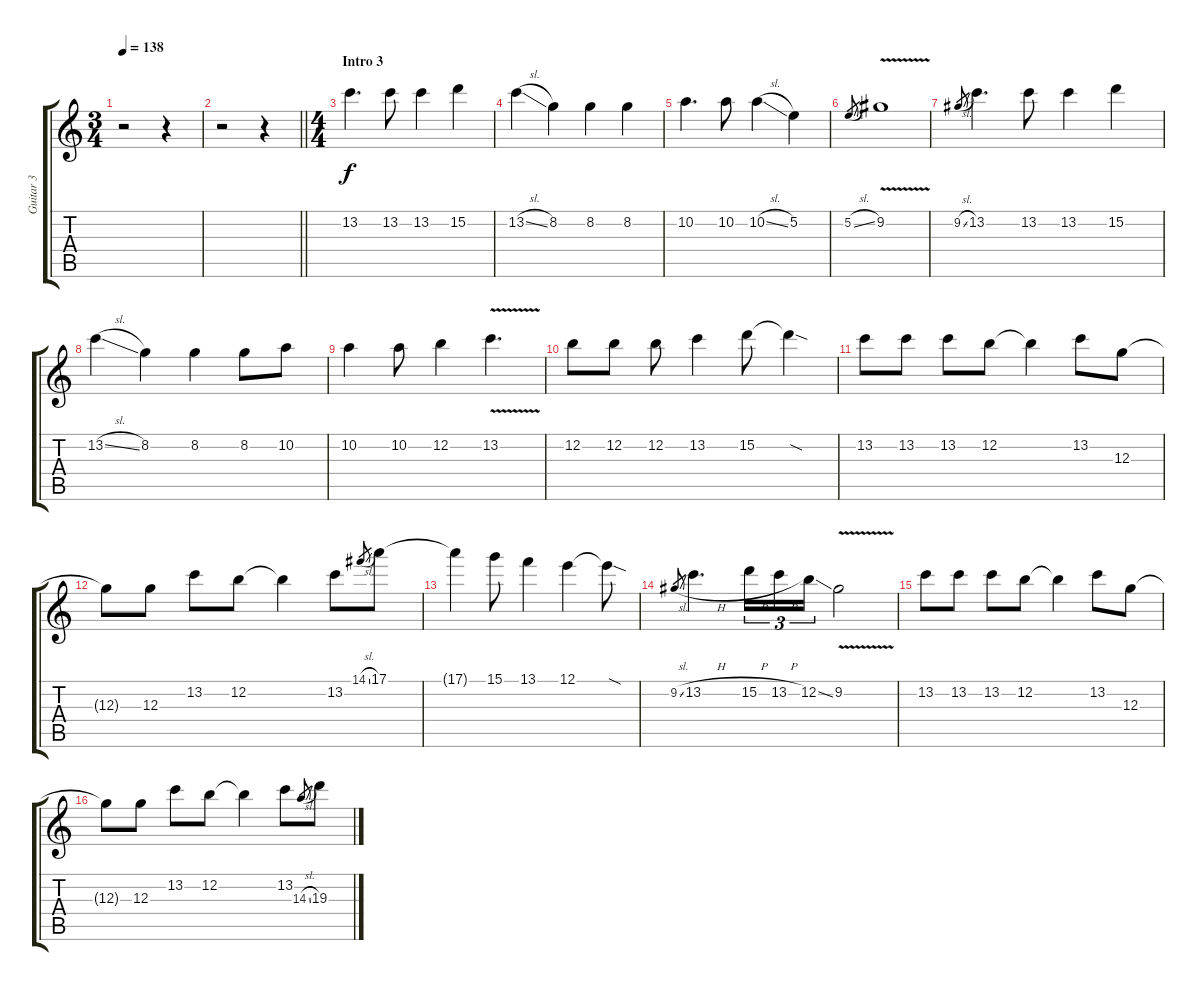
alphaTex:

\track ("Guitar 3" "Guitar 3") {instrument distortionguitar}
\staff {score tabs}
\tuning (E4 B3 G3 D3 A2 E2) {hide}
\ts (3 4)
\tempo 138
\clef g2
\ks c
r.2{dy f} r.4 |
\barLineRight lightlight
r.2 r.4 |
\ts (4 4)
\section ("" "Intro 3")
13.2.4{d} 13.2.8 13.2.4 15.2.4 |
13.2{sl}.4 8.2.4 8.2.4 8.2.4 |
10.2.4{d} 10.2.8 10.2{sl}.4 5.2.4 |
5.2{sl}.8{gr} 9.2{v}.1 |
9.2{sl}.8{gr} 13.2.4{d} 13.2.8 13.2.4 15.2.4 |
13.2{sl}.4 8.2.4 8.2.4 8.2.8 10.2.8 |
10.2.4 10.2.8 12.2.4 13.2{v}.4{d} |
12.2.8 12.2.8 12.2.8 13.2.4 15.2.8 15.2{sod t}.4 |
13.2.8 13.2.8 13.2.8 12.2.8 12.2{t}.4 13.2.8 12.3.8 |
12.3{t}.8 12.3.8 13.2.8 12.2.8 12.2{t}.4 13.2.8 14.1{sl}.8{gr} 17.1.8 |
17.1{t}.4 15.1.8 13.1.4 12.1.4 12.1{sod t}.8 |
9.2{sl}.8{gr} 13.2{h}.4{d} 15.2{h}.16{tu (3 2)} 13.2{h}.16{tu (3 2)} 12.2{ss}.16{tu (3 2)} 9.2{v}.2 |
13.2.8 13.2.8 13.2.8 12.2.8 12.2{t}.4 13.2.8 12.3.8 |
12.3{t}.8 12.3.8 13.2.8 12.2.8 12.2{t}.4 13.2.8 14.3{sl}.8{gr} 19.3.8
